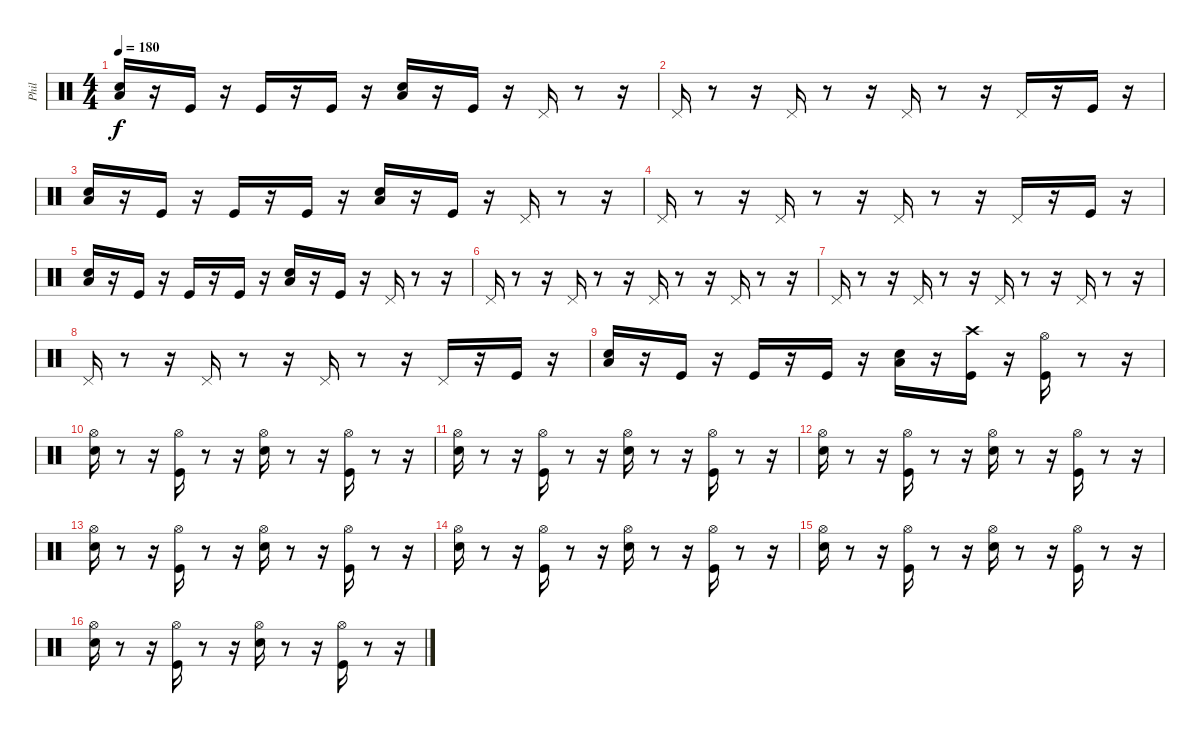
\track ("Phil" "Phil") {instrument percussion}
\staff {score}
\articulation defaults
\ts (4 4)
\tempo 180
\clef neutral
\ks c
("Snare (hit) 2" "Low Tom (hit)").16{dy f} r.16 "Kick (hit)".16 r.16 "Kick (hit)".16 r.16 "Kick (hit)".16 r.16 ("Snare (hit) 2" "Low Tom (hit)").16 r.16 "Kick (hit)".16 r.16 "Pedal Hi-Hat (hit)".16 r.8 r.16 |
"Pedal Hi-Hat (hit)".16 r.8 r.16 "Pedal Hi-Hat (hit)".16 r.8 r.16 "Pedal Hi-Hat (hit)".16 r.8 r.16 "Pedal Hi-Hat (hit)".16 r.16 "Kick (hit)".16 r.16 |
("Snare (hit) 2" "Low Tom (hit)").16 r.16 "Kick (hit)".16 r.16 "Kick (hit)".16 r.16 "Kick (hit)".16 r.16 ("Snare (hit) 2" "Low Tom (hit)").16 r.16 "Kick (hit)".16 r.16 "Pedal Hi-Hat (hit)".16 r.8 r.16 |
"Pedal Hi-Hat (hit)".16 r.8 r.16 "Pedal Hi-Hat (hit)".16 r.8 r.16 "Pedal Hi-Hat (hit)".16 r.8 r.16 "Pedal Hi-Hat (hit)".16 r.16 "Kick (hit)".16 r.16 |
("Snare (hit) 2" "Low Tom (hit)").16 r.16 "Kick (hit)".16 r.16 "Kick (hit)".16 r.16 "Kick (hit)".16 r.16 ("Snare (hit) 2" "Low Tom (hit)").16 r.16 "Kick (hit)".16 r.16 "Pedal Hi-Hat (hit)".16 r.8 r.16 |
"Pedal Hi-Hat (hit)".16 r.8 r.16 "Pedal Hi-Hat (hit)".16 r.8 r.16 "Pedal Hi-Hat (hit)".16 r.8 r.16 "Pedal Hi-Hat (hit)".16 r.8 r.16 |
"Pedal Hi-Hat (hit)".16 r.8 r.16 "Pedal Hi-Hat (hit)".16 r.8 r.16 "Pedal Hi-Hat (hit)".16 r.8 r.16 "Pedal Hi-Hat (hit)".16 r.8 r.16 |
"Pedal Hi-Hat (hit)".16 r.8 r.16 "Pedal Hi-Hat (hit)".16 r.8 r.16 "Pedal Hi-Hat (hit)".16 r.8 r.16 "Pedal Hi-Hat (hit)".16 r.16 "Kick (hit)".16 r.16 |
("Snare (hit) 2" "Low Tom (hit)").16 r.16 "Kick (hit)".16 r.16 "Kick (hit)".16 r.16 "Kick (hit)".16 r.16 ("Snare (hit) 2" "Low Tom (hit)").16 r.16 ("Kick (hit)" "Crash high (hit)").16 r.16 ("Hi-Hat (open)" "Kick (hit)").16 r.8 r.16 |
("Hi-Hat (open)" "Snare (hit) 2").16 r.8 r.16 ("Kick (hit)" "Hi-Hat (open)").16 r.8 r.16 ("Snare (hit) 2" "Hi-Hat (open)").16 r.8 r.16 ("Kick (hit)" "Hi-Hat (open)").16 r.8 r.16 |
("Snare (hit) 2" "Hi-Hat (open)").16 r.8 r.16 ("Kick (hit)" "Hi-Hat (open)").16 r.8 r.16 ("Snare (hit) 2" "Hi-Hat (open)").16 r.8 r.16 ("Kick (hit)" "Hi-Hat (open)").16 r.8 r.16 |
("Snare (hit) 2" "Hi-Hat (open)").16 r.8 r.16 ("Kick (hit)" "Hi-Hat (open)").16 r.8 r.16 ("Snare (hit) 2" "Hi-Hat (open)").16 r.8 r.16 ("Kick (hit)" "Hi-Hat (open)").16 r.8 r.16 |
("Snare (hit) 2" "Hi-Hat (open)").16 r.8 r.16 ("Kick (hit)" "Hi-Hat (open)").16 r.8 r.16 ("Snare (hit) 2" "Hi-Hat (open)").16 r.8 r.16 ("Kick (hit)" "Hi-Hat (open)").16 r.8 r.16 |
("Snare (hit) 2" "Hi-Hat (open)").16 r.8 r.16 ("Kick (hit)" "Hi-Hat (open)").16 r.8 r.16 ("Snare (hit) 2" "Hi-Hat (open)").16 r.8 r.16 ("Kick (hit)" "Hi-Hat (open)").16 r.8 r.16 |
("Snare (hit) 2" "Hi-Hat (open)").16 r.8 r.16 ("Kick (hit)" "Hi-Hat (open)").16 r.8 r.16 ("Snare (hit) 2" "Hi-Hat (open)").16 r.8 r.16 ("Kick (hit)" "Hi-Hat (open)").16 r.8 r.16 |
("Snare (hit) 2" "Hi-Hat (open)").16 r.8 r.16 ("Kick (hit)" "Hi-Hat (open)").16 r.8 r.16 ("Snare (hit) 2" "Hi-Hat (open)").16 r.8 r.16 ("Kick (hit)" "Hi-Hat (open)").16 r.8 r.16
